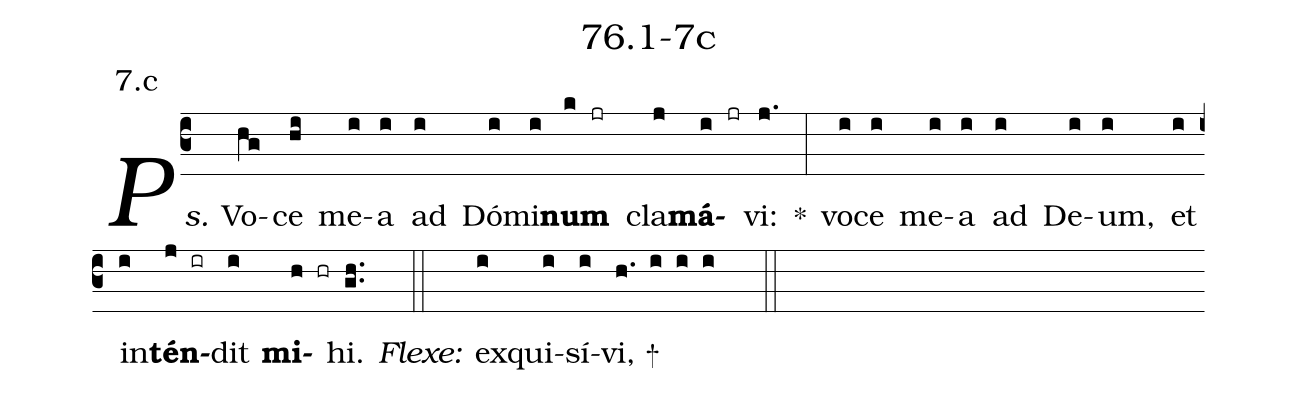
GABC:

name: 76.1-7c;
annotation: 7.c;
%%
(c3)<i>Ps.</i> Vo(hg)ce(hi) me(i)a(i) ad(i) Dó(i)mi(i)<b>num</b>(k jr) cla(j)<b>má</b>(i jr)vi:(j.) *(:) vo(i)ce(i) me(i)a(i) ad(i) De(i)um,(i) et(i) in(i)<b>tén</b>(j ir)dit(i) <b>mi</b>(h hr)hi.(gh..) (::)
<i>Flexe:</i>  {e}x(i)qui(i)sí(i)vi, <sp>+</sp>(h. i i i  ::)

%E(i) u(i) o(j) u(i) a(h) e.(gh..) (::)
